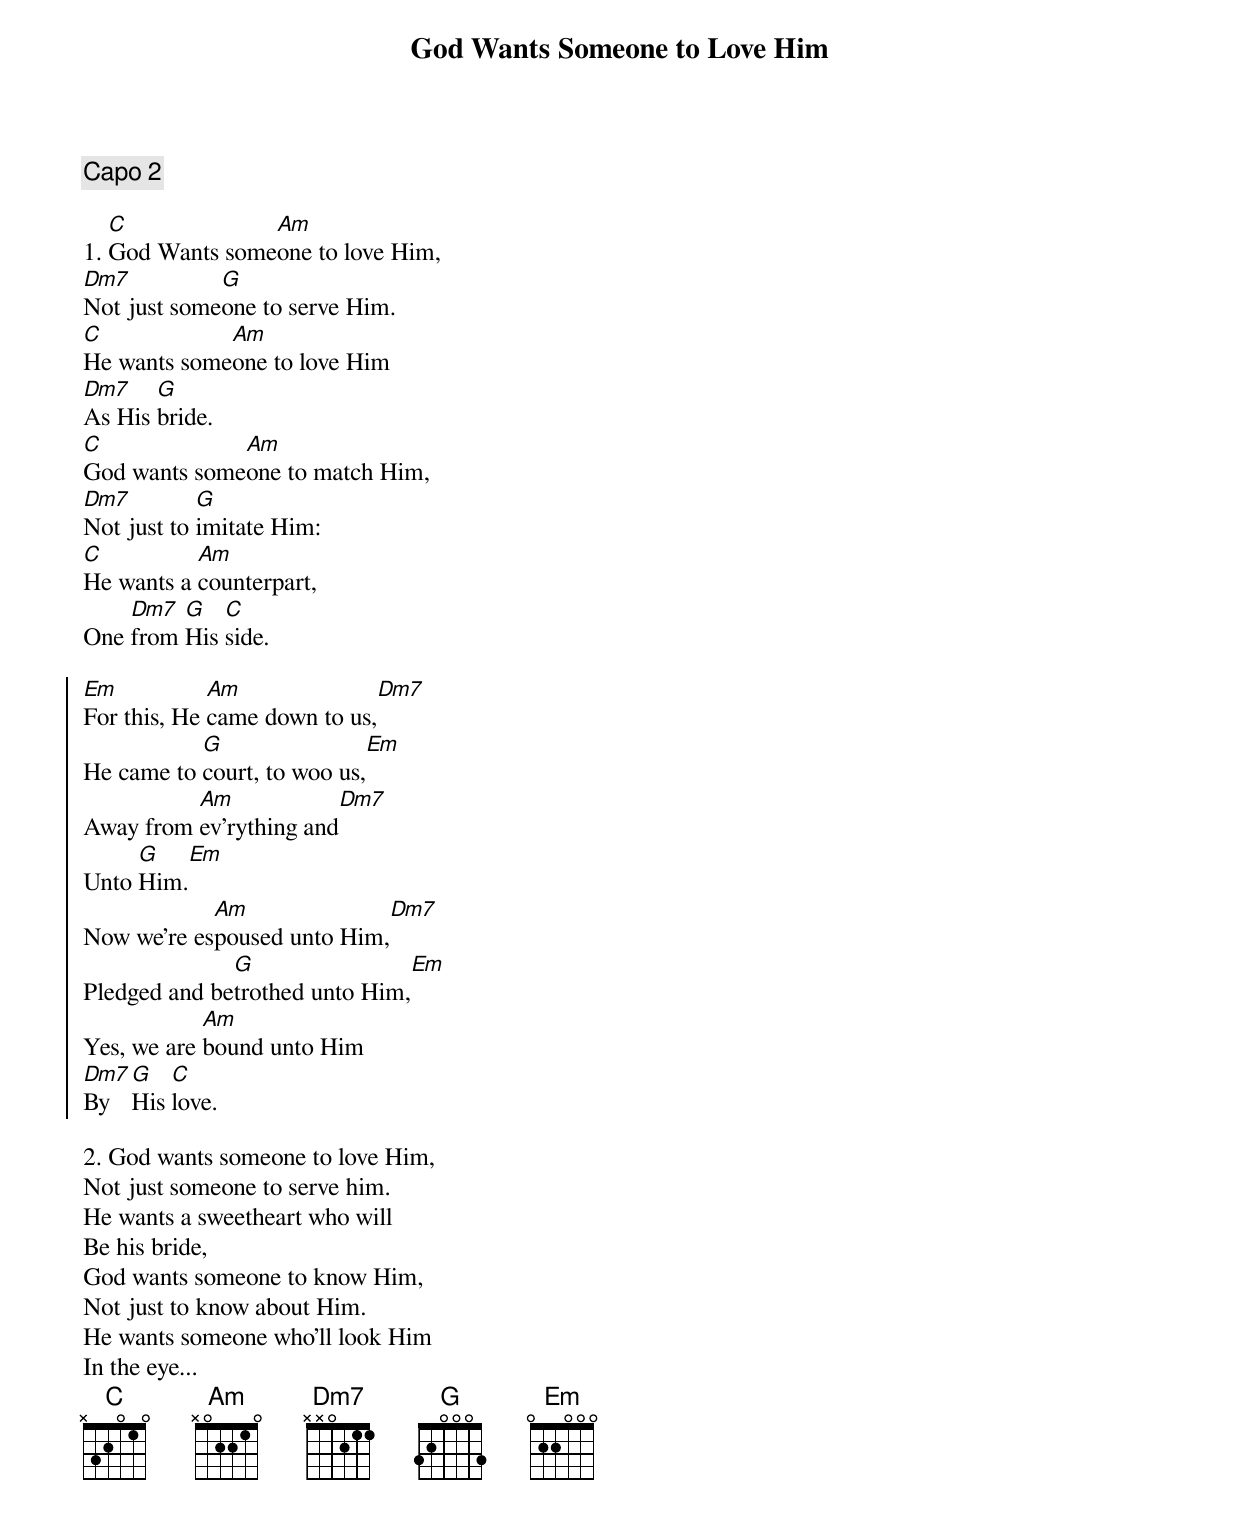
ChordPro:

{t:God Wants Someone to Love Him}
{c: Capo 2}

1. [C]God Wants some[Am]one to love Him,
[Dm7]Not just some[G]one to serve Him.
[C]He wants some[Am]one to love Him
[Dm7]As His [G]bride.
[C]God wants some[Am]one to match Him,
[Dm7]Not just to [G]imitate Him:
[C]He wants a [Am]counterpart,
One [Dm7]from [G]His [C]side.

{soc}
[Em]For this, He [Am]came down to us,[Dm7]
He came to [G]court, to woo us,[Em]
Away from [Am]ev'rything and[Dm7]
Unto [G]Him.[Em]
Now we're es[Am]poused unto Him,[Dm7]
Pledged and be[G]trothed unto Him,[Em]
Yes, we are [Am]bound unto Him
[Dm7]By [G]His [C]love.
{eoc}

2. God wants someone to love Him,
Not just someone to serve him.
He wants a sweetheart who will
Be his bride,
God wants someone to know Him,
Not just to know about Him.
He wants someone who'll look Him
In the eye...
